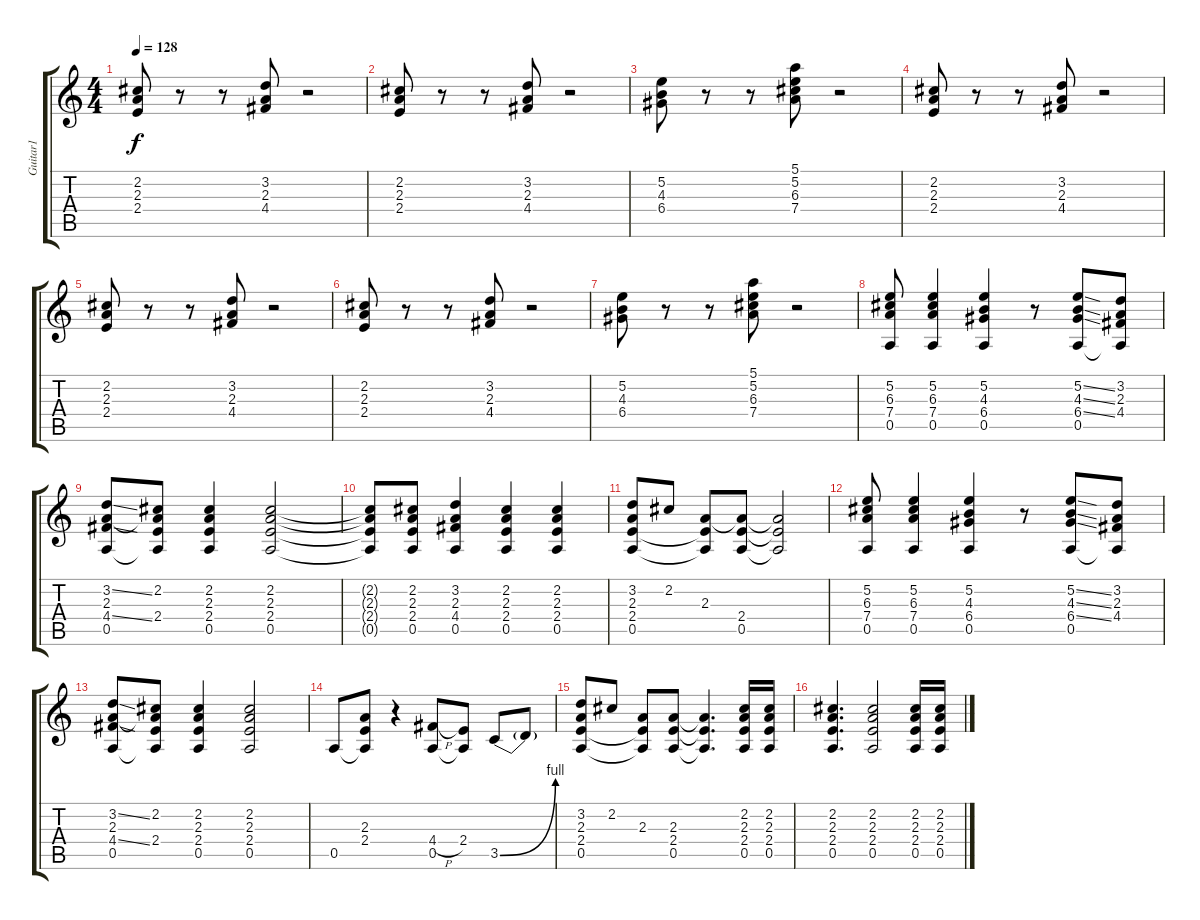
\track ("Guitar1" "Guitar1") {instrument overdrivenguitar}
\staff {score tabs}
\tuning (E4 B3 G3 D3 A2 E2) {hide}
\ts (4 4)
\tempo 128
\clef g2
\ks c
(2.2 2.3 2.4).8{dy f} r.8 r.8 (3.2 2.3 4.4).8 r.2 |
(2.2 2.3 2.4).8 r.8 r.8 (3.2 2.3 4.4).8 r.2 |
(5.2 4.3 6.4).8 r.8 r.8 (5.1 5.2 6.3 7.4).8 r.2 |
(2.2 2.3 2.4).8 r.8 r.8 (3.2 2.3 4.4).8 r.2 |
(2.2 2.3 2.4).8 r.8 r.8 (3.2 2.3 4.4).8 r.2 |
(2.2 2.3 2.4).8 r.8 r.8 (3.2 2.3 4.4).8 r.2 |
(5.2 4.3 6.4).8 r.8 r.8 (5.1 5.2 6.3 7.4).8 r.2 |
(5.2 6.3 7.4 0.5).8 (5.2 6.3 7.4 0.5).4 (5.2 4.3 6.4 0.5).4 r.8 (5.2{ss} 4.3{ss} 6.4{ss} 0.5).8 (3.2 2.3 4.4 0.5{t}).8 |
(3.2{ss} 2.3 4.4{ss} 0.5).8 (2.2 2.3{t} 2.4 0.5{t}).8 (2.2 2.3 2.4 0.5).4 (2.2 2.3 2.4 0.5).2 |
(2.2{t} 2.3{t} 2.4{t} 0.5{t}).8 (2.2 2.3 2.4 0.5).8 (3.2 2.3 4.4 0.5).4 (2.2 2.3 2.4 0.5).4 (2.2 2.3 2.4 0.5).4 |
(3.2 2.3 2.4 0.5).8 2.2.8 (2.3 2.4{t} 0.5{t}).8 (2.3{t} 2.4 0.5).8 (2.3{t} 2.4{t} 0.5{t}).2 |
(5.2 6.3 7.4 0.5).8 (5.2 6.3 7.4 0.5).4 (5.2 4.3 6.4 0.5).4 r.8 (5.2{ss} 4.3{ss} 6.4{ss} 0.5).8 (3.2 2.3 4.4 0.5{t}).8 |
(3.2{ss} 2.3 4.4{ss} 0.5).8 (2.2 2.3{t} 2.4 0.5{t}).8 (2.2 2.3 2.4 0.5).4 (2.2 2.3 2.4 0.5).2 |
0.5.8 (2.3 2.4 0.5{t}).8 r.4 (4.4{h} 0.5).8 (2.4 0.5{t}).8 3.5{be (bend 0 0 60 4)}.8 3.5{t}.8 |
(3.2 2.3 2.4 0.5).8 2.2.8 (2.3 2.4{t} 0.5{t}).8 (2.3 2.4 0.5).8 (2.3{t} 2.4{t} 0.5{t}).4{d} (2.2 2.3 2.4 0.5).16 (2.2 2.3 2.4 0.5).16 |
(2.2 2.3 2.4 0.5).4{d} (2.2 2.3 2.4 0.5).2 (2.2 2.3 2.4 0.5).16 (2.2 2.3 2.4 0.5).16
